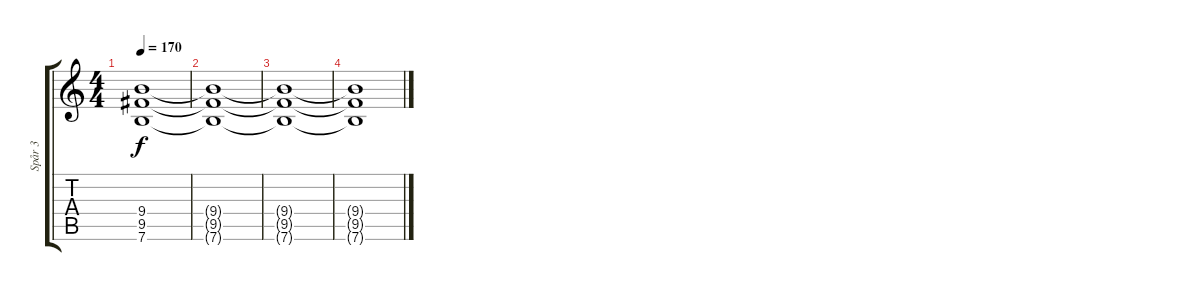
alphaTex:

\track ("Spår 3" "Spår 3") {instrument overdrivenguitar}
\staff {score tabs}
\tuning (E4 B3 G3 D3 A2 E2) {hide}
\ts (4 4)
\tempo 170
\clef g2
\ks c
(9.4{t} 9.5{t} 7.6{t}).1{dy f} |
(9.4{t} 9.5{t} 7.6{t}).1 |
(9.4{t} 9.5{t} 7.6{t}).1 |
(9.4{t} 9.5{t} 7.6{t}).1
